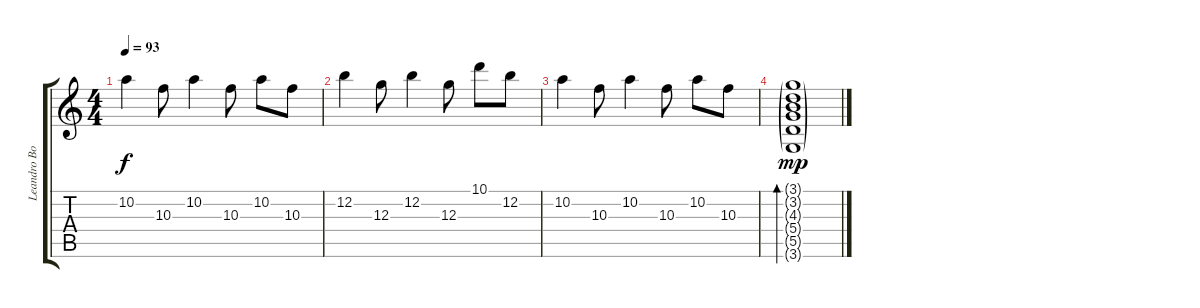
\track ("Leandro Boné" "Leandro Bo") {instrument electricguitarclean}
\staff {score tabs}
\tuning (E4 B3 G3 D3 A2 E2) {hide}
\ts (4 4)
\tempo 93
\clef g2
\ks c
10.2.4{dy f} 10.3.8 10.2.4 10.3.8 10.2.8 10.3.8 |
12.2.4 12.3.8 12.2.4 12.3.8 10.1.8 12.2.8 |
10.2.4 10.3.8 10.2.4 10.3.8 10.2.8 10.3.8 |
(3.1{g} 3.2{g} 4.3{g} 5.4{g} 5.5{g} 3.6{g}).1{bd 30 dy mp}
